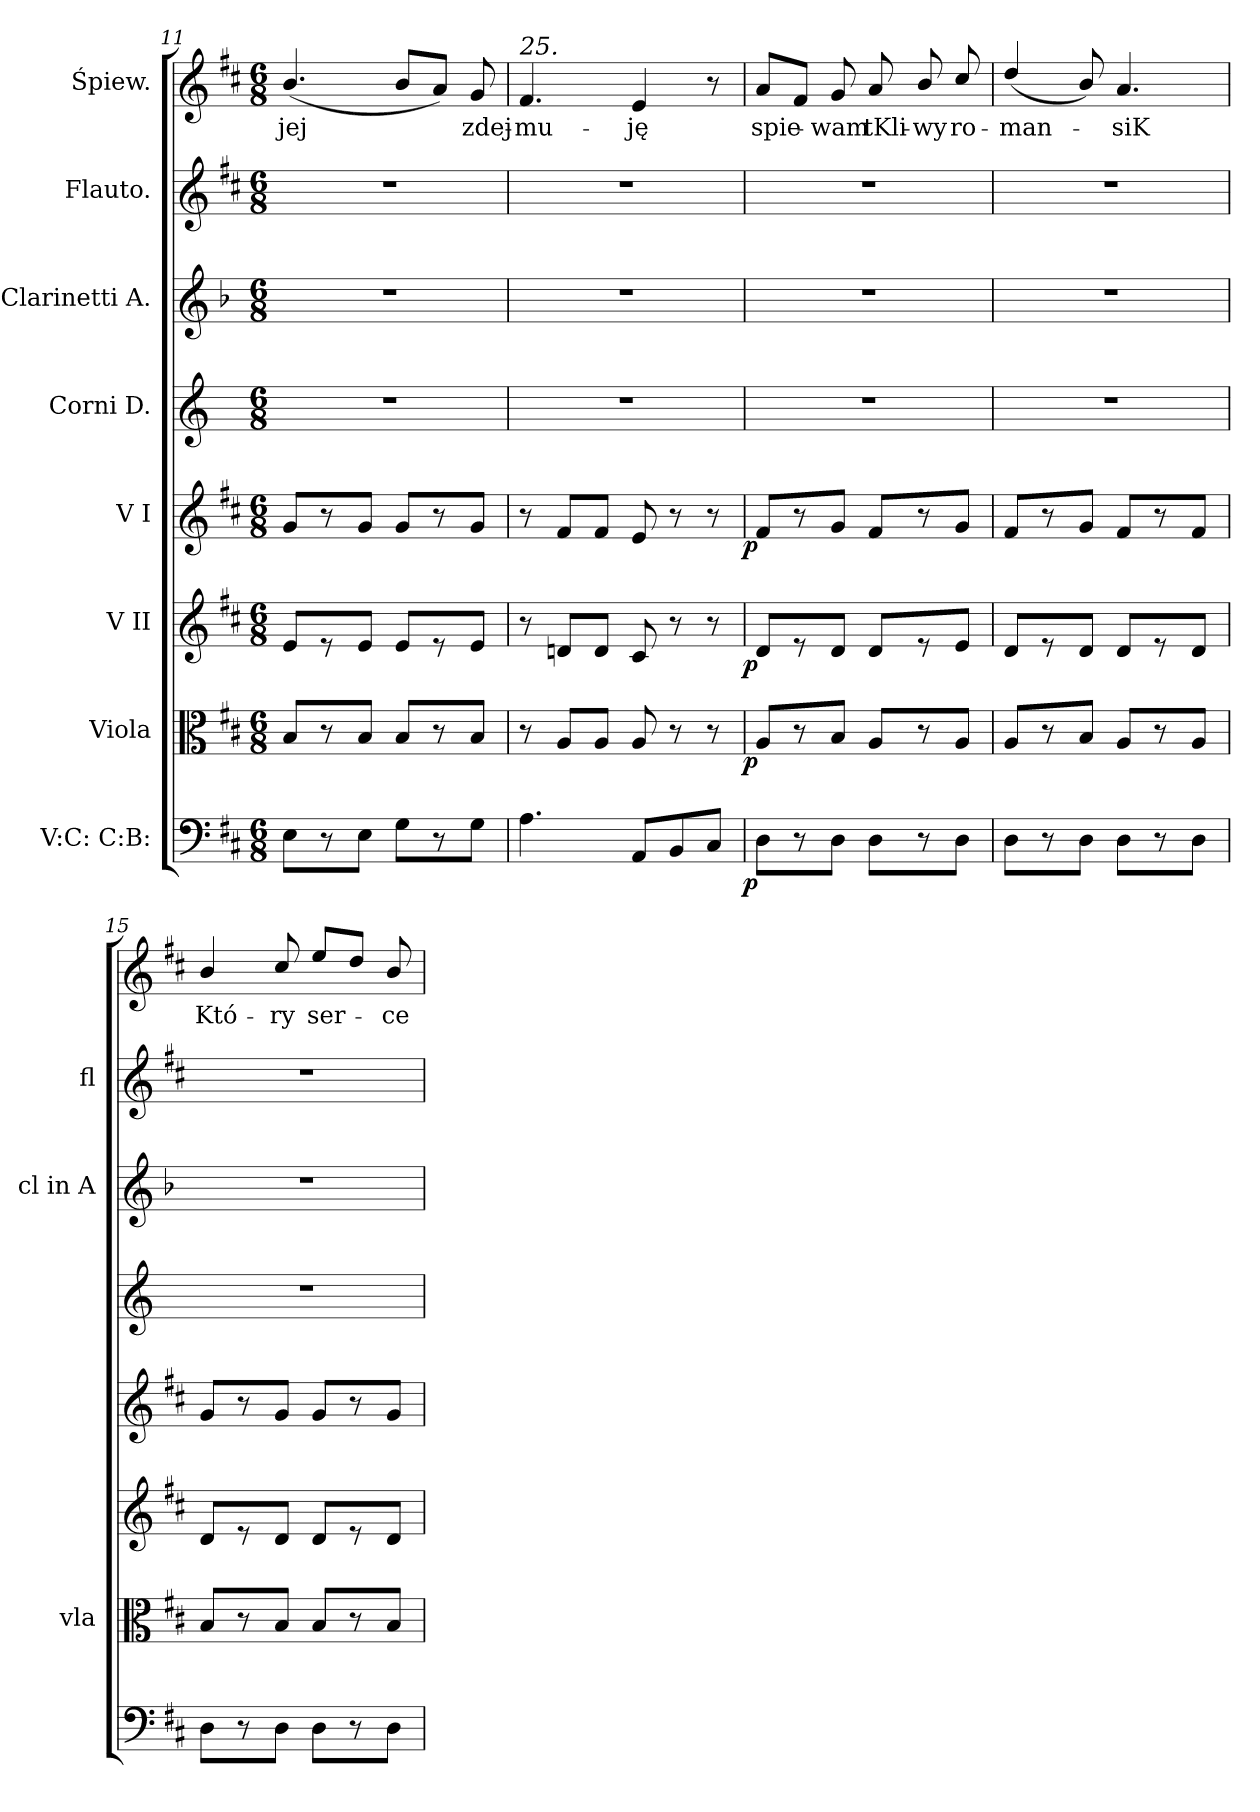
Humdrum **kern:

**kern	**dynam	**kern	**dynam	**kern	**dynam	**kern	**dynam	**kern	**kern	**kern	**kern	**text
*part8	*part8	*part7	*part7	*part6	*part6	*part5	*part5	*part4	*part3	*part2	*part1	*part1
*staff8	*staff8	*staff7	*staff7	*staff6	*staff6	*staff5	*staff5	*staff4	*staff3	*staff2	*staff1	*staff1
*I"V:C: C:B:	*	*I"Viola	*	*I"V II	*	*I"V I	*	*I"Corni D.	*I"Clarinetti A.	*I"Flauto.	*I"Śpiew.	*
*	*	*I'vla	*	*	*	*	*	*	*I'cl in A	*I'fl	*	*
*clefF4	*	*clefC3	*	*clefG2	*	*clefG2	*	*clefG2	*clefG2	*clefG2	*clefG2	*
*	*	*	*	*	*	*	*	*ITrd6c10	*ITrd2c3	*	*	*
*k[f#c#]	*	*k[f#c#]	*	*k[f#c#]	*	*k[f#c#]	*	*k[f#c#]	*k[f#c#]	*k[f#c#]	*k[f#c#]	*
*D:	*	*D:	*	*D:	*	*D:	*	*D:	*D:	*D:	*D:	*
*M6/8	*	*M6/8	*	*M6/8	*	*M6/8	*	*M6/8	*M6/8	*M6/8	*M6/8	*
=11	=11	=11	=11	=11	=11	=11	=11	=11	=11	=11	=11	=11
8E\L	.	8B/L	.	8e/L	.	8g/L	.	2.r	2.r	2.r	(<4.b/	jej
8r	.	8r	.	8r	.	8r	.	.	.	.	.	.
8E\J	.	8B/J	.	8e/J	.	8g/J	.	.	.	.	.	.
8G\L	.	8B/L	.	8e/L	.	8g/L	.	.	.	.	8b/L	.
8r	.	8r	.	8r	.	8r	.	.	.	.	8a/J)	.
8G\J	.	8B/J	.	8e/J	.	8g/J	.	.	.	.	8g/	zdej-
=12	=12	=12	=12	=12	=12	=12	=12	=12	=12	=12	=12	=12
!	!	!	!	!	!	!	!	!	!	!	!LO:TX:a:i:t=25.	!
4.A\	.	8r	.	8r	.	8r	.	2.r	2.r	2.r	4.f#/	-mu-
.	.	8A/L	.	8dn/L	.	8f#/L	.	.	.	.	.	.
.	.	8A/J	.	8d/J	.	8f#/J	.	.	.	.	.	.
8AA/L	.	8A/	.	8c#/	.	8e/	.	.	.	.	4e/	-ję
8BB/	.	8r	.	8r	.	8r	.	.	.	.	.	.
8C#/J	.	8r	.	8r	.	8r	.	.	.	.	8r	.
=13	=13	=13	=13	=13	=13	=13	=13	=13	=13	=13	=13	=13
!	!LO:DY:b:rj	!	!LO:DY:b:rj	!	!LO:DY:b:rj	!	!LO:DY:b:rj	!	!	!	!	!
8D\L	p	8A/L	p	8d/L	p	8f#/L	p	2.r	2.r	2.r	8a/L	spie-
8r	.	8r	.	8r	.	8r	.	.	.	.	8f#/J	.
8D\J	.	8B/J	.	8d/J	.	8g/J	.	.	.	.	8g/	-wam
8D\L	.	8A/L	.	8d/L	.	8f#/L	.	.	.	.	8a/	tKli-
8r	.	8r	.	8r	.	8r	.	.	.	.	8b/	-wy
8D\J	.	8A/J	.	8e/J	.	8g/J	.	.	.	.	8cc#/	ro-
=14	=14	=14	=14	=14	=14	=14	=14	=14	=14	=14	=14	=14
8D\L	.	8A/L	.	8d/L	.	8f#/L	.	2.r	2.r	2.r	(<4dd/	-man-
8r	.	8r	.	8r	.	8r	.	.	.	.	.	.
8D\J	.	8B/J	.	8d/J	.	8g/J	.	.	.	.	8b/)	.
8D\L	.	8A/L	.	8d/L	.	8f#/L	.	.	.	.	4.a/	-siK
8r	.	8r	.	8r	.	8r	.	.	.	.	.	.
8D\J	.	8A/J	.	8d/J	.	8f#/J	.	.	.	.	.	.
=15	=15	=15	=15	=15	=15	=15	=15	=15	=15	=15	=15	=15
8D\L	.	8B/L	.	8d/L	.	8g/L	.	2.r	2.r	2.r	4b/	Któ-
8r	.	8r	.	8r	.	8r	.	.	.	.	.	.
8D\J	.	8B/J	.	8d/J	.	8g/J	.	.	.	.	8cc#/	-ry
8D\L	.	8B/L	.	8d/L	.	8g/L	.	.	.	.	8ee/L	ser-
8r	.	8r	.	8r	.	8r	.	.	.	.	8dd/J	.
8D\J	.	8B/J	.	8d/J	.	8g/J	.	.	.	.	8b/	-ce
=	=	=	=	=	=	=	=	=	=	=	=	=
*-	*-	*-	*-	*-	*-	*-	*-	*-	*-	*-	*-	*-
